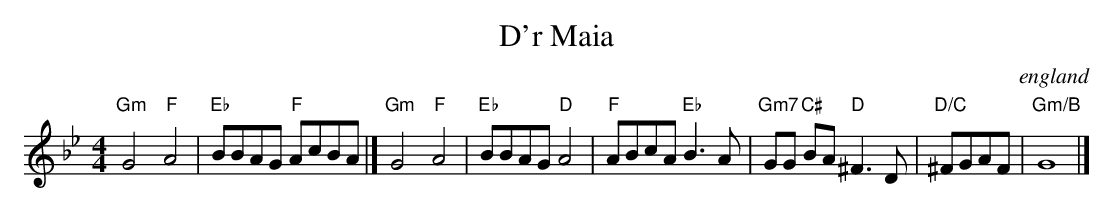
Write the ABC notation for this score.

X:1
T:D'r Maia
O:england
M:4/4
K:Gm
"Gm"G4 "F"A4 | "Eb"BBAG "F"AcBA |]\
"Gm"G4 "F"A4 | "Eb"BBAG "D"A4 | "F"ABcA "Eb"B3A | \
"Gm7"GG "C#"BA "D"^F3D | "D/C"^FGAF | "Gm/B"G8 |]
